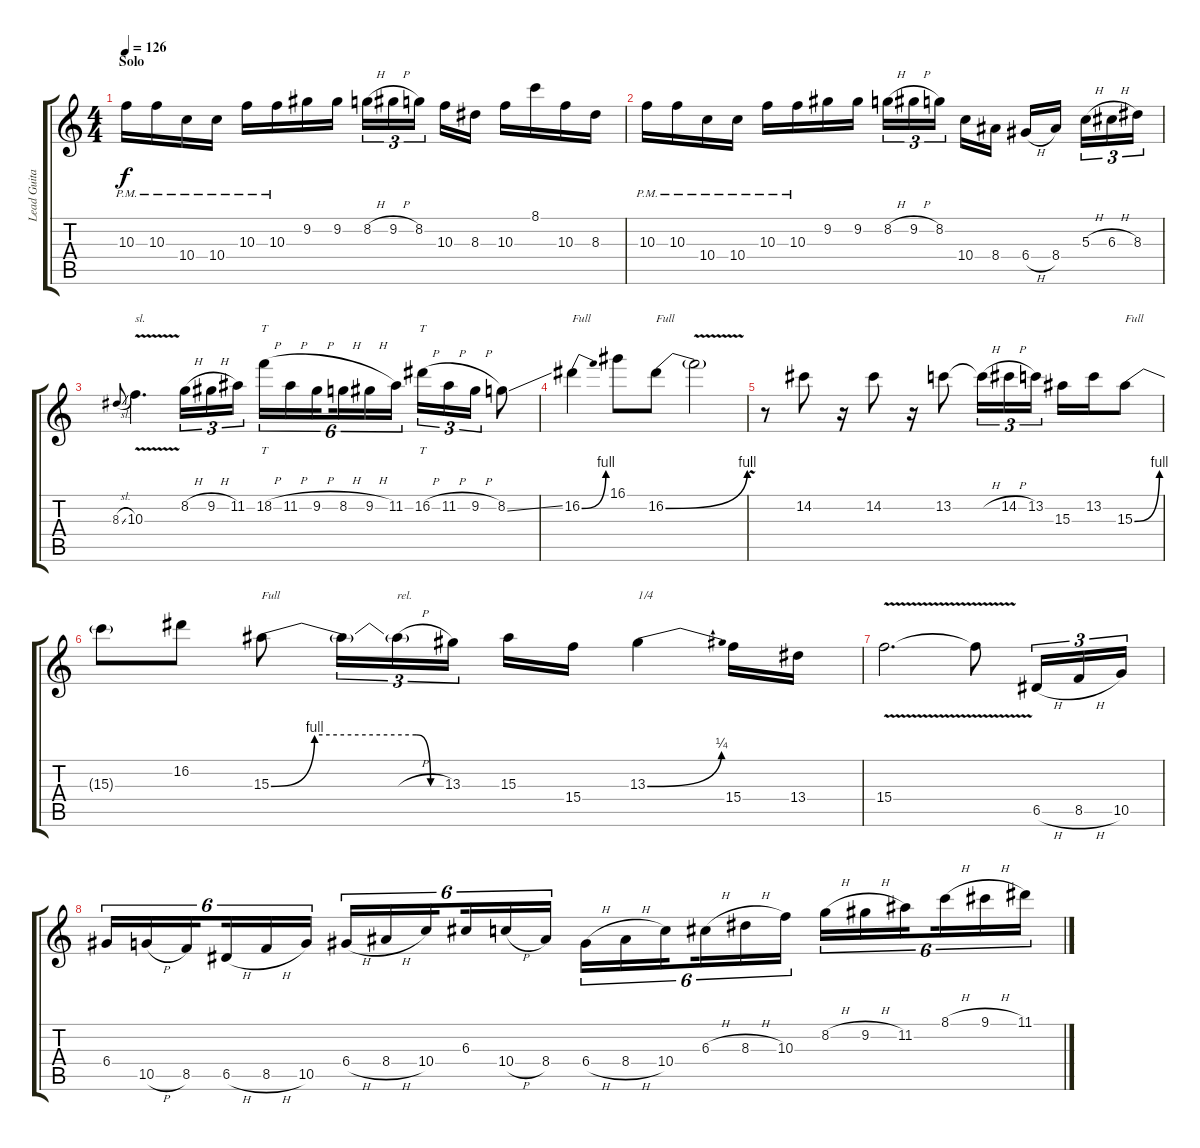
\track ("Lead Guitar" "Lead Guita") {instrument distortionguitar}
\staff {score tabs}
\tuning (E4 B3 G3 D3 A2 E2) {hide}
\ts (4 4)
\section ("" "Solo")
\tempo 126
\clef g2
\ks c
10.3{pm}.16{dy f} 10.3{pm}.16 10.4{pm}.16 10.4{pm}.16 10.3{pm}.16 10.3{pm}.16 9.2.16 9.2.16 8.2{h}.16{tu (3 2)} 9.2{h}.16{tu (3 2)} 8.2.16{tu (3 2) beam splitsecondary} 10.3.16 8.3.16 10.3.16 8.1.16 10.3.16 8.3.16 |
10.3{pm}.16 10.3{pm}.16 10.4{pm}.16 10.4{pm}.16 10.3{pm}.16 10.3{pm}.16 9.2.16 9.2.16 8.2{h}.16{tu (3 2)} 9.2{h}.16{tu (3 2)} 8.2.16{tu (3 2) beam splitsecondary} 10.4.16 8.4.16 6.4{h}.16 8.4.16{beam splitsecondary} 5.3{h}.16{tu (3 2)} 6.3{h}.16{tu (3 2)} 8.3.16{tu (3 2)} |
8.3{sl}.8{gr onbeat} 10.3{v}.4{d txt "sl."} 8.2{h}.16{tu (3 2)} 9.2{h}.16{tu (3 2)} 11.2.16{tu (3 2)} 18.2{h}.16{tt tu (6 4)} 11.2{h}.16{tu (6 4)} 9.2{h}.16{tu (6 4) beam splitsecondary} 8.2{h}.16{tu (6 4)} 9.2{h}.16{tu (6 4)} 11.2.16{tu (6 4)} 16.2{h}.16{tt tu (3 2)} 11.2{h}.16{tu (3 2)} 9.2{h}.16{tu (3 2)} 8.2{ss}.8 |
16.2{be (bend 0 0 60 4)}.4{txt "Full"} 16.1.8 16.2{be (bend 0 0 60 4)}.8{txt "Full"} 16.2{v t}.2 |
r.8 14.2.8 r.16 14.2.8 r.16 13.2.8 13.2{h t}.16{tu (3 2)} 14.2{h}.16{tu (3 2)} 13.2.16{tu (3 2)} 15.3.16 13.2.16 15.3{be (bend 0 0 60 4)}.8{txt "Full"} |
15.3{t}.8 16.2.8 15.3{be (custom 0 0 15 4 50 4 55 0 60 0)}.8{txt "Full"} 15.3{t}.16{tu (3 2)} 15.3{h t}.16{tu (3 2) txt "rel."} 13.3.16{tu (3 2)} 15.3.16 15.4.16 13.3{be (bend 0 0 60 1)}.4{txt "1/4"} 15.4.16 13.4.16 |
15.4{v}.2{d} 15.4{t}.8 6.5{h}.16{tu (3 2)} 8.5{h}.16{tu (3 2)} 10.5.16{tu (3 2)} |
6.4.16{tu (6 4)} 10.5{h}.16{tu (6 4)} 8.5.16{tu (6 4) beam splitsecondary} 6.5{h}.16{tu (6 4)} 8.5{h}.16{tu (6 4)} 10.5.16{tu (6 4)} 6.4{h}.16{tu (6 4)} 8.4{h}.16{tu (6 4)} 10.4.16{tu (6 4) beam splitsecondary} 6.3.16{tu (6 4)} 10.4{h}.16{tu (6 4)} 8.4.16{tu (6 4)} 6.4{h}.16{tu (6 4)} 8.4{h}.16{tu (6 4)} 10.4.16{tu (6 4) beam splitsecondary} 6.3{h}.16{tu (6 4)} 8.3{h}.16{tu (6 4)} 10.3.16{tu (6 4)} 8.2{h}.16{tu (6 4)} 9.2{h}.16{tu (6 4)} 11.2.16{tu (6 4) beam splitsecondary} 8.1{h}.16{tu (6 4)} 9.1{h}.16{tu (6 4)} 11.1.16{tu (6 4)}
